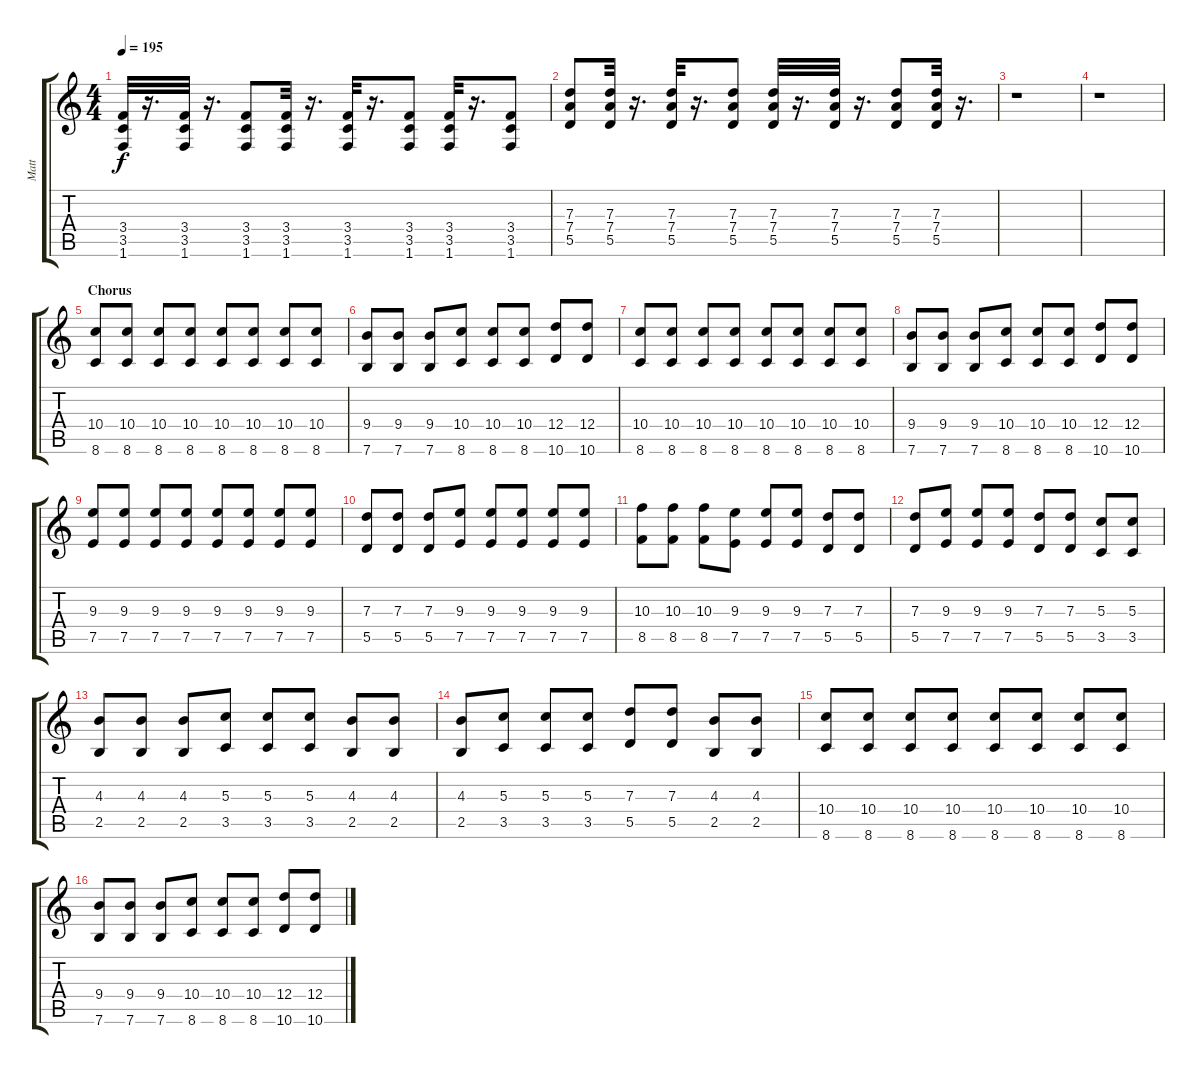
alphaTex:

\track ("Matt" "Matt") {instrument acousticguitarsteel}
\staff {score tabs}
\tuning (E4 B3 G3 D3 A2 E2) {hide}
\ts (4 4)
\tempo 195
\clef g2
\ks c
(3.4 3.5 1.6).32{dy f} r.16{d} (3.4 3.5 1.6).32 r.16{d} (3.4 3.5 1.6).8 (3.4 3.5 1.6).32 r.16{d} (3.4 3.5 1.6).32 r.16{d} (3.4 3.5 1.6).8 (3.4 3.5 1.6).32 r.16{d} (3.4 3.5 1.6).8 |
(7.3 7.4 5.5).8 (7.3 7.4 5.5).32 r.16{d} (7.3 7.4 5.5).32 r.16{d} (7.3 7.4 5.5).8 (7.3 7.4 5.5).32 r.16{d} (7.3 7.4 5.5).32 r.16{d} (7.3 7.4 5.5).8 (7.3 7.4 5.5).32 r.16{d} |
r.1 |
r.1 |
\section ("" "Chorus")
(10.4 8.6).8{volume 9 instrument distortionguitar} (10.4 8.6).8 (10.4 8.6).8 (10.4 8.6).8 (10.4 8.6).8 (10.4 8.6).8 (10.4 8.6).8 (10.4 8.6).8 |
(9.4 7.6).8 (9.4 7.6).8 (9.4 7.6).8 (10.4 8.6).8 (10.4 8.6).8 (10.4 8.6).8 (12.4 10.6).8 (12.4 10.6).8 |
(10.4 8.6).8 (10.4 8.6).8 (10.4 8.6).8 (10.4 8.6).8 (10.4 8.6).8 (10.4 8.6).8 (10.4 8.6).8 (10.4 8.6).8 |
(9.4 7.6).8 (9.4 7.6).8 (9.4 7.6).8 (10.4 8.6).8 (10.4 8.6).8 (10.4 8.6).8 (12.4 10.6).8 (12.4 10.6).8 |
(9.3 7.5).8 (9.3 7.5).8 (9.3 7.5).8 (9.3 7.5).8 (9.3 7.5).8 (9.3 7.5).8 (9.3 7.5).8 (9.3 7.5).8 |
(7.3 5.5).8 (7.3 5.5).8 (7.3 5.5).8 (9.3 7.5).8 (9.3 7.5).8 (9.3 7.5).8 (9.3 7.5).8 (9.3 7.5).8 |
(10.3 8.5).8 (10.3 8.5).8 (10.3 8.5).8 (9.3 7.5).8 (9.3 7.5).8 (9.3 7.5).8 (7.3 5.5).8 (7.3 5.5).8 |
(7.3 5.5).8 (9.3 7.5).8 (9.3 7.5).8 (9.3 7.5).8 (7.3 5.5).8 (7.3 5.5).8 (5.3 3.5).8 (5.3 3.5).8 |
(4.3 2.5).8 (4.3 2.5).8 (4.3 2.5).8 (5.3 3.5).8 (5.3 3.5).8 (5.3 3.5).8 (4.3 2.5).8 (4.3 2.5).8 |
(4.3 2.5).8 (5.3 3.5).8 (5.3 3.5).8 (5.3 3.5).8 (7.3 5.5).8 (7.3 5.5).8 (4.3 2.5).8 (4.3 2.5).8 |
(10.4 8.6).8 (10.4 8.6).8 (10.4 8.6).8 (10.4 8.6).8 (10.4 8.6).8 (10.4 8.6).8 (10.4 8.6).8 (10.4 8.6).8 |
(9.4 7.6).8 (9.4 7.6).8 (9.4 7.6).8 (10.4 8.6).8 (10.4 8.6).8 (10.4 8.6).8 (12.4 10.6).8 (12.4 10.6).8
